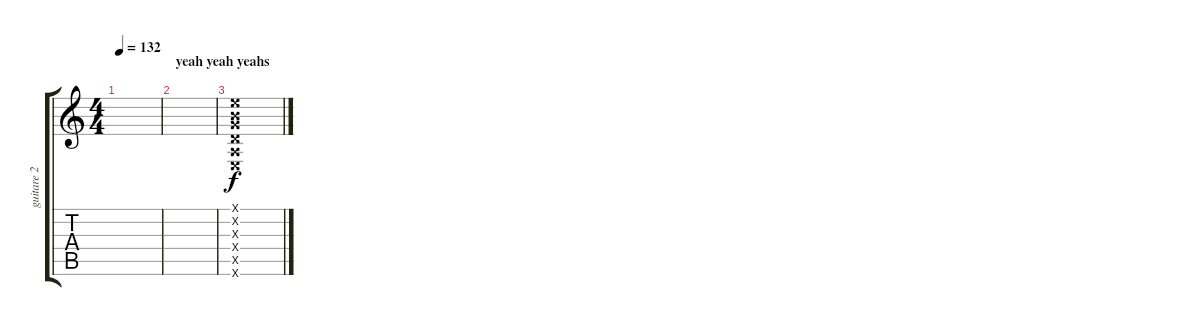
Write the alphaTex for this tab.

\track ("guitare 2" "guitare 2") {instrument overdrivenguitar}
\staff {score tabs}
\tuning (E4 B3 G3 D3 A2 E2) {hide}
\ts (4 4)
\tempo 132
\clef g2
\ks c
|
\section ("" "yeah yeah yeahs")
|
(0.1{x} 0.2{x} 0.3{x} 0.4{x} 0.5{x} 0.6{x}).1{dy f}
